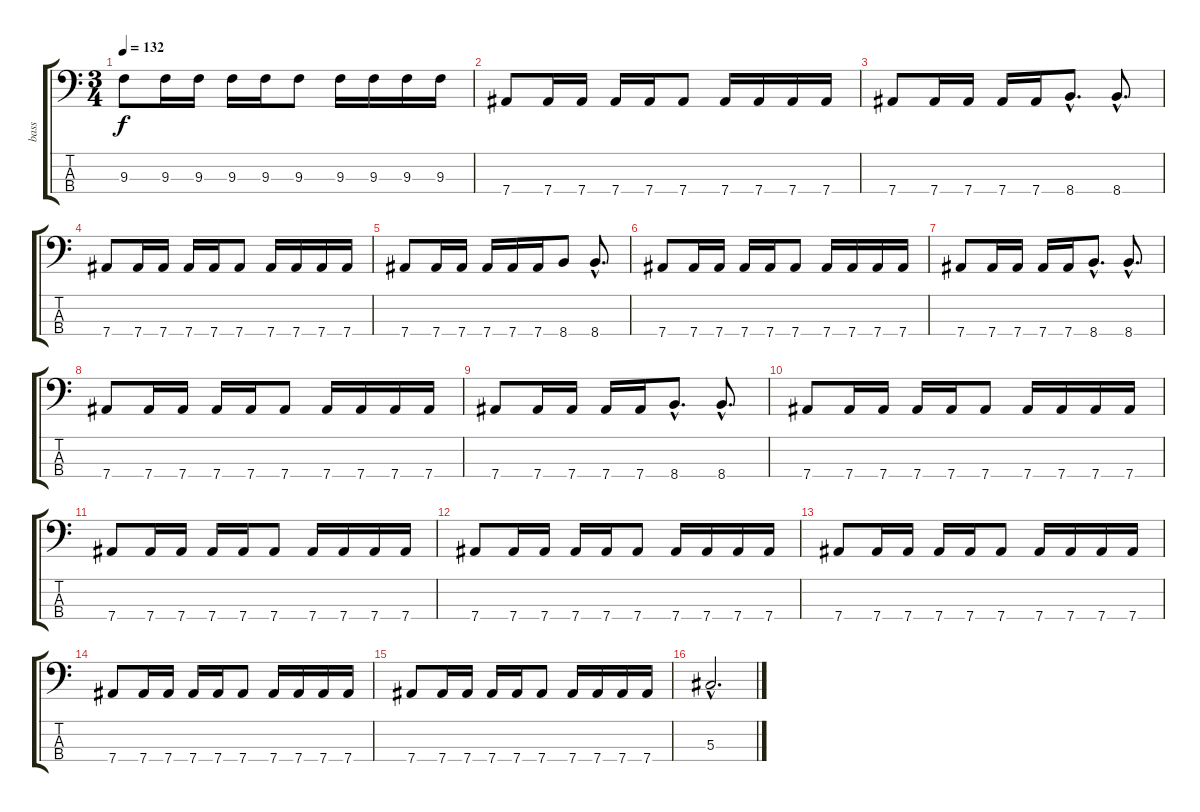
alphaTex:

\track ("bass" "bass") {instrument electricbasspick}
\staff {score tabs}
\tuning (Gb2 Db2 Ab1 Eb1) {hide}
\ts (3 4)
\tempo 132
\clef f4
\ks c
9.3.8{dy f} 9.3.16 9.3.16 9.3.16 9.3.16 9.3.8 9.3.16 9.3.16 9.3.16 9.3.16 |
7.4.8 7.4.16 7.4.16 7.4.16 7.4.16 7.4.8 7.4.16 7.4.16 7.4.16 7.4.16 |
7.4.8 7.4.16 7.4.16 7.4.16 7.4.16 8.4{hac}.8{d} 8.4{hac}.8{d} |
7.4.8 7.4.16 7.4.16 7.4.16 7.4.16 7.4.8 7.4.16 7.4.16 7.4.16 7.4.16 |
7.4.8 7.4.16 7.4.16 7.4.16 7.4.16 7.4.16 8.4.8 8.4{hac}.8{d} |
7.4.8 7.4.16 7.4.16 7.4.16 7.4.16 7.4.8 7.4.16 7.4.16 7.4.16 7.4.16 |
7.4.8 7.4.16 7.4.16 7.4.16 7.4.16 8.4{hac}.8{d} 8.4{hac}.8{d} |
7.4.8 7.4.16 7.4.16 7.4.16 7.4.16 7.4.8 7.4.16 7.4.16 7.4.16 7.4.16 |
7.4.8 7.4.16 7.4.16 7.4.16 7.4.16 8.4{hac}.8{d} 8.4{hac}.8{d} |
7.4.8 7.4.16 7.4.16 7.4.16 7.4.16 7.4.8 7.4.16 7.4.16 7.4.16 7.4.16 |
7.4.8 7.4.16 7.4.16 7.4.16 7.4.16 7.4.8 7.4.16 7.4.16 7.4.16 7.4.16 |
7.4.8 7.4.16 7.4.16 7.4.16 7.4.16 7.4.8 7.4.16 7.4.16 7.4.16 7.4.16 |
7.4.8 7.4.16 7.4.16 7.4.16 7.4.16 7.4.8 7.4.16 7.4.16 7.4.16 7.4.16 |
7.4.8 7.4.16 7.4.16 7.4.16 7.4.16 7.4.8 7.4.16 7.4.16 7.4.16 7.4.16 |
7.4.8 7.4.16 7.4.16 7.4.16 7.4.16 7.4.8 7.4.16 7.4.16 7.4.16 7.4.16 |
5.3{hac}.2{d}
